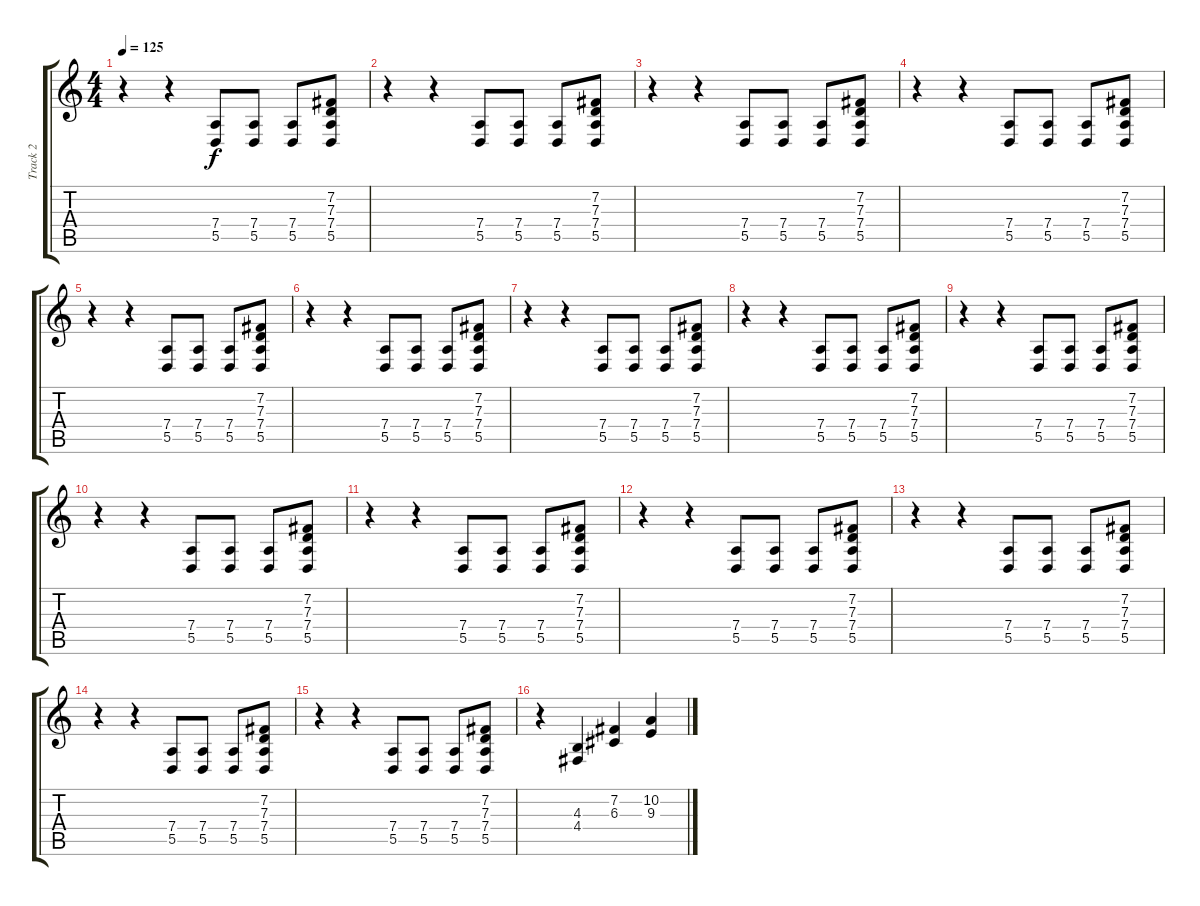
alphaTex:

\track ("Track 2" "Track 2") {instrument acousticgrandpiano}
\staff {score tabs}
\tuning (E4 B3 G3 D3 A2 E2) {hide}
\ts (4 4)
\tempo 125
\clef g2
\ks c
r.4{dy f} r.4 (7.4 5.5).8 (7.4 5.5).8 (7.4 5.5).8 (7.2 7.3 7.4 5.5).8 |
r.4 r.4 (7.4 5.5).8 (7.4 5.5).8 (7.4 5.5).8 (7.2 7.3 7.4 5.5).8 |
r.4 r.4 (7.4 5.5).8 (7.4 5.5).8 (7.4 5.5).8 (7.2 7.3 7.4 5.5).8 |
r.4 r.4 (7.4 5.5).8 (7.4 5.5).8 (7.4 5.5).8 (7.2 7.3 7.4 5.5).8 |
r.4 r.4 (7.4 5.5).8 (7.4 5.5).8 (7.4 5.5).8 (7.2 7.3 7.4 5.5).8 |
r.4 r.4 (7.4 5.5).8 (7.4 5.5).8 (7.4 5.5).8 (7.2 7.3 7.4 5.5).8 |
r.4 r.4 (7.4 5.5).8 (7.4 5.5).8 (7.4 5.5).8 (7.2 7.3 7.4 5.5).8 |
r.4 r.4 (7.4 5.5).8 (7.4 5.5).8 (7.4 5.5).8 (7.2 7.3 7.4 5.5).8 |
r.4 r.4 (7.4 5.5).8 (7.4 5.5).8 (7.4 5.5).8 (7.2 7.3 7.4 5.5).8 |
r.4 r.4 (7.4 5.5).8 (7.4 5.5).8 (7.4 5.5).8 (7.2 7.3 7.4 5.5).8 |
r.4 r.4 (7.4 5.5).8 (7.4 5.5).8 (7.4 5.5).8 (7.2 7.3 7.4 5.5).8 |
r.4 r.4 (7.4 5.5).8 (7.4 5.5).8 (7.4 5.5).8 (7.2 7.3 7.4 5.5).8 |
r.4 r.4 (7.4 5.5).8 (7.4 5.5).8 (7.4 5.5).8 (7.2 7.3 7.4 5.5).8 |
r.4 r.4 (7.4 5.5).8 (7.4 5.5).8 (7.4 5.5).8 (7.2 7.3 7.4 5.5).8 |
r.4 r.4 (7.4 5.5).8 (7.4 5.5).8 (7.4 5.5).8 (7.2 7.3 7.4 5.5).8 |
r.4 (4.3 4.4).4 (7.2 6.3).4 (10.2 9.3).4
